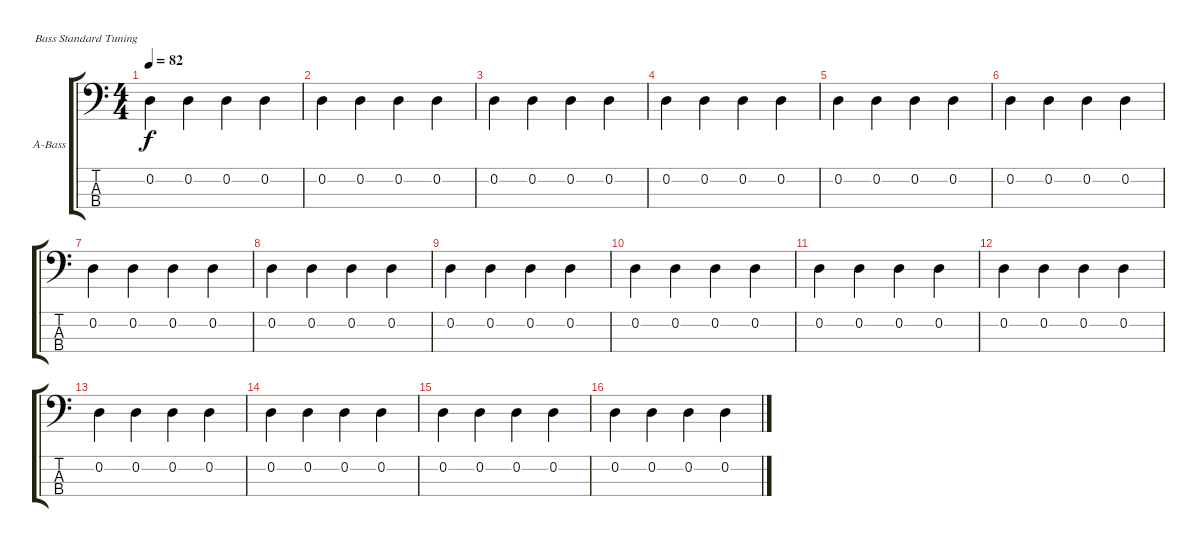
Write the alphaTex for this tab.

\bracketExtendMode groupsimilarinstruments
\firstSystemTrackNameOrientation horizontal
\otherSystemsTrackNameOrientation horizontal
\track ("Bass Part 2" "A-Bass") {instrument acousticgrandpiano}
\staff {score tabs}
\tuning (G2 D2 A1 E1)
\displaytranspose 12
\ts (4 4)
\tempo 82
\clef f4
\ks c
0.2.4{dy f} 0.2.4 0.2.4 0.2.4 |
0.2.4 0.2.4 0.2.4 0.2.4 |
0.2.4 0.2.4 0.2.4 0.2.4 |
0.2.4 0.2.4 0.2.4 0.2.4 |
0.2.4 0.2.4 0.2.4 0.2.4 |
0.2.4 0.2.4 0.2.4 0.2.4 |
0.2.4 0.2.4 0.2.4 0.2.4 |
0.2.4 0.2.4 0.2.4 0.2.4 |
0.2.4 0.2.4 0.2.4 0.2.4 |
0.2.4 0.2.4 0.2.4 0.2.4 |
0.2.4 0.2.4 0.2.4 0.2.4 |
0.2.4 0.2.4 0.2.4 0.2.4 |
0.2.4 0.2.4 0.2.4 0.2.4 |
0.2.4 0.2.4 0.2.4 0.2.4 |
0.2.4 0.2.4 0.2.4 0.2.4 |
0.2.4 0.2.4 0.2.4 0.2.4
